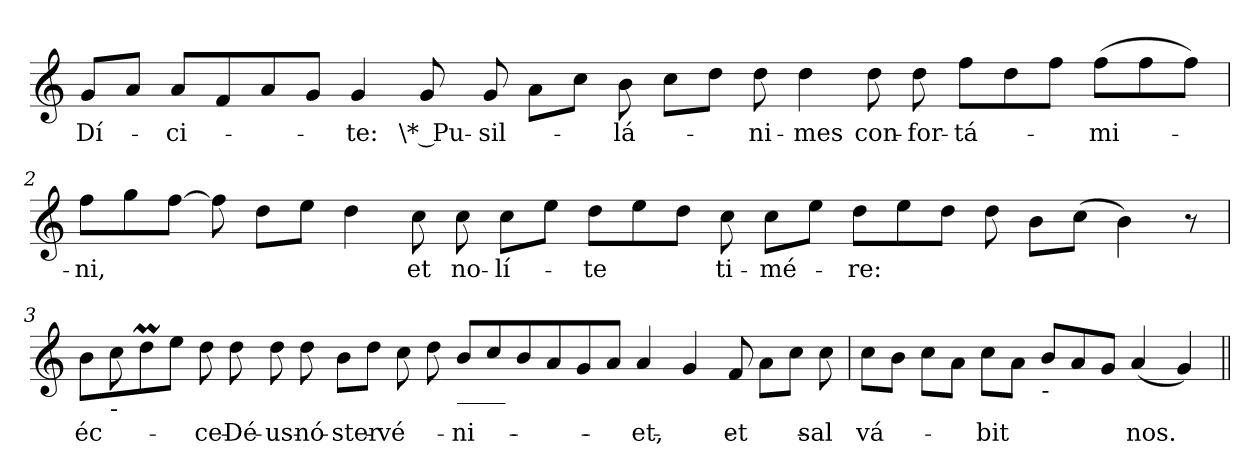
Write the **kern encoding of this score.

**kern	**text
*part1	*part1
*staff1	*staff1
*clefG2	*
*k[]	*
*C:	*
=1	=1
!	!LO:LY:b
8g/L	Dí-
8a/J	.
!	!LO:LY:b
8a/L	-ci-
8f/	.
8a/	.
8g/J	.
!	!LO:LY:b
4g/	-te:
!	!LO:LY:b
8g/	\* Pu-
!	!LO:LY:b
8g/	-sil-
8a\L	.
8cc\J	.
!	!LO:LY:b
8b\	-lá-
8cc\L	.
8dd\J	.
!	!LO:LY:b
8dd\	-ni-
!	!LO:LY:b
4dd\	-mes
!	!LO:LY:b
8dd\	con-
!	!LO:LY:b:rj
8dd\	-for-
!	!LO:LY:b
8ff\L	-tá-
8dd\	.
8ff\J	.
!	!LO:LY:b
(>8ff\L	-mi-
8ff\	.
8ff\J)	.
!!LO:LB:g=z
=2	=2
!	!LO:LY:b
8ff\L	-ni,
8gg\	.
[>8ff\J	.
8ff\]	.
8dd\L	.
8ee\J	.
4dd\	.
!	!LO:LY:b
8cc\	et
!	!LO:LY:b
8cc\	no-
!	!LO:LY:b
8cc\L	-lí-
8ee\J	.
!	!LO:LY:b
8dd\L	-te
8ee\	.
8dd\J	.
!	!LO:LY:b
8cc\	ti-
!	!LO:LY:b
8cc\L	-mé-
8ee\J	.
!	!LO:LY:b
8dd\L	-re:
8ee\	.
8dd\J	.
8dd\	.
8b\L	.
(>8cc\J	.
4b\)	.
8r	.
!!LO:LB:g=z
=3	=3
!	!LO:LY:b
*^	*
*	*^	*
8b\L	8ryy	1ryy	éc-
!LO:TX:b:t=-	!	!	!
8ryy	8cc\	.	.
8ddM\	4ryy	.	.
8ee\J	.	.	.
!	!	!	!LO:LY:b
1ryy	8dd\	.	-ce
!	!	!	!LO:LY:b
.	8dd\	.	Dé-
!	!	!	!LO:LY:b
.	8dd\	.	-us
!	!	!	!LO:LY:b
.	8dd\	.	nó-
!	!	!	!LO:LY:b:rj
.	8b\L	4.ryy	-ster
.	8dd\J	.	.
!	!	!	!LO:LY:b
.	8cc\	.	vé-
.	8ryy	8dd\	.
!LO:TX:b:t=____	!	!	!
!	!	!	!LO:LY:b
1..ryy	1..ryy	8b/L	-ni-
.	.	8cc/	.
.	.	8b/	.
.	.	8a/	.
.	.	8g/	.
.	.	8a/J	.
!	!	!	!LO:LY:b
.	.	4a/	-et,
.	.	4g/	.
!	!	!	!LO:LY:b
.	.	8f/	et
.	.	8a\L	.
.	.	8cc\J	.
!	!	!	!LO:LY:b
.	.	8cc\	sal-
!!LO:LB:g=z	!!	!!
=4	=4	=4	=4
!	!	!	!LO:LY:b
*v	*v	*v	*
8cc\L	-vá-
8b\J	.
8cc\L	.
8a\J	.
!	!LO:LY:b
8cc\L	-bit
8a\J	.
!LO:TX:b:t=-	!
8b/L	.
8a/	.
8g/J	.
!	!LO:LY:b
(<4a/	nos.
4g/)	.
=||	=||
*-	*-
